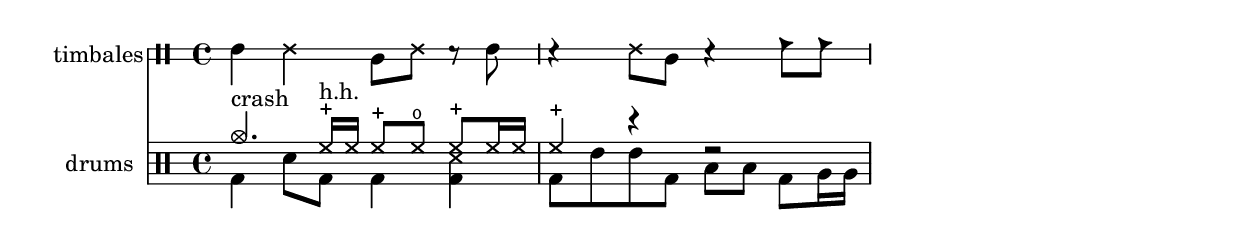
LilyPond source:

%% DO NOT EDIT this file manually; it is automatically
%% generated from LSR http://lsr.dsi.unimi.it
%% Make any changes in LSR itself, or in Documentation/snippets/new/ ,
%% and then run scripts/auxiliar/makelsr.py
%%
%% This file is in the public domain.
\version "2.15.7"

\header {
  lsrtags = "rhythms, percussion"

%% Translation of GIT committish: 70f5f30161f7b804a681cd080274bfcdc9f4fe8c
  texidoces = "
Mediante la utilización de las potentes herramientas preconfiguradas
como la función @code{\\drummode} y el contexto @code{DrumStaff}, la
introducción de partes para percusión es muy fácil: las percusiones se
sitúan en sus propias posiciones de pentagrama (con una clave
especial) y tienen las cabezas correspondientes al instrumento.  Es
posible añadir un símbolo adicional a la percusión o reducir el número
de líneas.

"
  doctitlees = "Escritura de partes de percusión"


%% Translation of GIT committish: 9a65042d49324f2e3dff18c4b0858def81232eea
  texidocfr = "
Grâce à la puissance des outils préconfigurés tels que la fonction
@code{\\drummode} et le contexte @code{DrumStaff}, la saisie de
parties pour percussions est extrêmement simplifiée : chaque composant
d'une batterie trouve sa place sur une portée dédiée (avec une clef
spécifique) et les têtes de note sont spécifiques à chaque élément.
Il est également possible d'affecter un symbole particulier à chaque
élément, tout comme de restreindre le nombre de lignes de la portée.

"

  doctitlefr = "Ajout de parties de batterie"


  texidoc = "
Using the powerful pre-configured tools such as the @code{\\drummode}
function and the @code{DrumStaff} context, inputting drum parts is
quite easy: drums are placed at their own staff positions (with a
special clef symbol) and have note heads according to the drum.
Attaching an extra symbol to the drum or restricting the number of
lines is possible.

"
  doctitle = "Adding drum parts"
} % begin verbatim

drh = \drummode { cymc4.^"crash" hhc16^"h.h." hh hhc8 hho hhc8 hh16 hh hhc4 r4 r2 }
drl = \drummode { bd4 sn8 bd bd4 << bd ss >>  bd8 tommh tommh bd toml toml bd tomfh16 tomfh }
timb = \drummode { timh4 ssh timl8 ssh r timh r4 ssh8 timl r4 cb8 cb }

\score {
  <<
    \new DrumStaff \with {
      drumStyleTable = #timbales-style
      \override StaffSymbol #'line-count = #2
      \override BarLine #'bar-extent = #'(-1 . 1)
    } <<
      \set Staff.instrumentName = #"timbales"
      \timb
    >>
    \new DrumStaff <<
      \set Staff.instrumentName = #"drums"
      \new DrumVoice { \stemUp \drh }
      \new DrumVoice { \stemDown \drl }
    >>
  >>
  \layout { }
  \midi {
    \context {
      \Score
      tempoWholesPerMinute = #(ly:make-moment 120 4)
    }
  }
}

